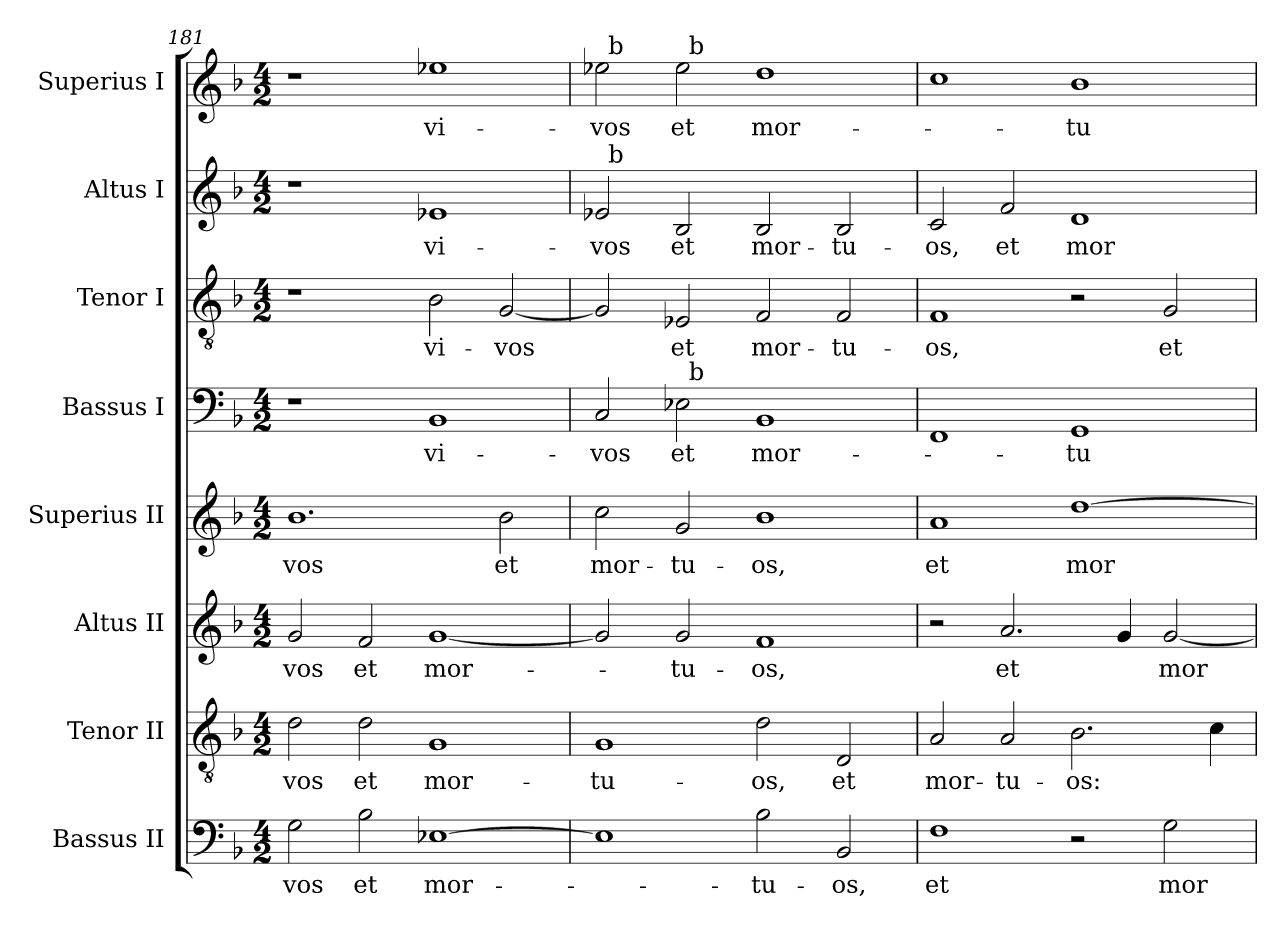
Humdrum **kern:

**kern	**text	**kern	**text	**kern	**text	**kern	**text	**kern	**text	**kern	**text	**kern	**text	**kern	**text
*part8	*part8	*part7	*part7	*part6	*part6	*part5	*part5	*part4	*part4	*part3	*part3	*part2	*part2	*part1	*part1
*staff8	*staff8	*staff7	*staff7	*staff6	*staff6	*staff5	*staff5	*staff4	*staff4	*staff3	*staff3	*staff2	*staff2	*staff1	*staff1
*I"Bassus II	*	*I"Tenor II	*	*I"Altus II	*	*I"Superius II	*	*I"Bassus I	*	*I"Tenor I	*	*I"Altus I	*	*I"Superius I	*
*I'B.	*	*I'T.	*	*I'A.	*	*I'S.	*	*I'B.	*	*I'T.	*	*I'A.	*	*I'S.	*
*clefF4	*	*clefGv2	*	*clefG2	*	*clefG2	*	*clefF4	*	*clefGv2	*	*clefG2	*	*clefG2	*
*	*	*ITrd7c12	*	*	*	*	*	*	*	*ITrd7c12	*	*	*	*	*
*k[b-]	*	*k[b-]	*	*k[b-]	*	*k[b-]	*	*k[b-]	*	*k[b-]	*	*k[b-]	*	*k[b-]	*
*d:	*	*d:	*	*d:	*	*d:	*	*d:	*	*d:	*	*d:	*	*d:	*
*M4/2	*	*M4/2	*	*M4/2	*	*M4/2	*	*M4/2	*	*M4/2	*	*M4/2	*	*M4/2	*
=181	=181	=181	=181	=181	=181	=181	=181	=181	=181	=181	=181	=181	=181	=181	=181
!	!LO:LY:b	!	!LO:LY:b	!	!LO:LY:b	!	!LO:LY:b	!	!	!	!	!	!	!	!
2G\	-vos	2D\	-vos	2g/	-vos	1.b-	-vos	1r	.	1r	.	1r	.	1r	.
!	!LO:LY:b	!	!LO:LY:b	!	!LO:LY:b	!	!	!	!	!	!	!	!	!	!
2B-\	et	2D\	et	2f/	et	.	.	.	.	.	.	.	.	.	.
!	!LO:LY:b	!	!LO:LY:b	!	!LO:LY:b	!	!	!	!LO:LY:b	!	!LO:LY:b	!	!LO:LY:b	!	!LO:LY:b
[>1E-X	mor-	1GG	mor-	[<1g	mor-	.	.	1BB-	vi-	2BB-\	vi-	1e-X	vi-	1ee-X	vi-
!	!	!	!	!	!	!	!LO:LY:b	!	!	!	!LO:LY:b	!	!	!	!
.	.	.	.	.	.	2b-\	et	.	.	[<2GG/	-vos	.	.	.	.
=182	=182	=182	=182	=182	=182	=182	=182	=182	=182	=182	=182	=182	=182	=182	=182
!	!	!	!LO:LY:b	!	!	!	!LO:LY:b	!	!LO:LY:b	!	!	!	!LO:LY:b	!	!LO:LY:b
*	*	*	*	*	*	*	*	*^	*	*	*	*^	*	*^	*
*	*	*	*	*	*	*	*	*	*	*	*	*	*	*	*	*	*^	*
1E-]	.	1GG	-tu-	2g/]	.	2cc\	mor-	2C/	2ryy	-vos	2GG/]	.	2e-/	32ryy	-vos	2ee-\	32ryy	2ryy	-vos
!	!	!	!	!	!	!	!	!	!	!	!	!	!	!	!	!	!LO:TX:a:t=b	!	!
!	!	!	!	!	!	!	!	!	!	!	!	!	!	!LO:TX:a:t=b	!	!	!	!	!
.	.	.	.	.	.	.	.	.	.	.	.	.	.	1ryy	.	.	1ryy	.	.
!	!	!	!	!	!LO:LY:b	!	!LO:LY:b	!	!	!LO:LY:b	!	!LO:LY:b	!	!	!LO:LY:b	!	!	!	!LO:LY:b
.	.	.	.	2g/	-tu-	2g/	-tu-	2E-\	32ryy	et	2EE-X/	et	2B-/	.	et	2ee-\	.	32ryy	et
!	!	!	!	!	!	!	!	!	!	!	!	!	!	!	!	!	!	!LO:TX:a:t=b	!
!	!	!	!	!	!	!	!	!	!LO:TX:a:t=b	!	!	!	!	!	!	!	!	!	!
.	.	.	.	.	.	.	.	.	1ryy	.	.	.	.	.	.	.	.	1ryy	.
!	!LO:LY:b	!	!LO:LY:b	!	!LO:LY:b	!	!LO:LY:b	!	!	!LO:LY:b	!	!LO:LY:b	!	!	!LO:LY:b	!	!	!	!LO:LY:b
2B-\	-tu-	2D\	-os,	1f	-os,	1b-	-os,	1BB-	.	mor-	2FF/	mor-	2B-/	.	mor-	1dd	.	.	mor-
.	.	.	.	.	.	.	.	.	.	.	.	.	.	2ryy	.	.	2ryy	.	.
!	!LO:LY:b	!	!LO:LY:b	!	!	!	!	!	!	!	!	!LO:LY:b	!	!	!LO:LY:b	!	!	!	!
2BB-/	-os,	2DD/	et	.	.	.	.	.	.	.	2FF/	-tu-	2B-/	.	-tu-	.	.	.	.
.	.	.	.	.	.	.	.	.	4...ryy	.	.	.	.	4...ryy	.	.	4...ryy	4...ryy	.
!!LO:PB:g=z
=183	=183	=183	=183	=183	=183	=183	=183	=183	=183	=183	=183	=183	=183	=183	=183	=183	=183	=183	=183
!	!LO:LY:b	!	!LO:LY:b	!	!	!	!LO:LY:b	!	!	!	!	!LO:LY:b	!	!	!LO:LY:b	!	!	!	!
*	*	*	*	*	*	*	*	*	*	*	*	*	*v	*v	*	*	*	*	*
*	*	*	*	*	*	*	*	*v	*v	*	*	*	*	*	*v	*v	*v	*
1F	et	2AA/	mor-	2r	.	1a	et	1FF	.	1FF	-os,	2c/	-os,	1cc	.
!	!	!	!LO:LY:b	!	!LO:LY:b	!	!	!	!	!	!	!	!LO:LY:b	!	!
.	.	2AA/	-tu-	2.a/	et	.	.	.	.	.	.	2f/	et	.	.
!	!	!	!LO:LY:b	!	!	!	!LO:LY:b	!	!LO:LY:b	!	!	!	!LO:LY:b	!	!LO:LY:b
2r	.	2.BB-\	-os:	.	.	[>1dd	mor-	1GG	-tu-	2r	.	1d	mor-	1b-	-tu-
.	.	.	.	4g/	.	.	.	.	.	.	.	.	.	.	.
!	!LO:LY:b	!	!	!	!LO:LY:b	!	!	!	!	!	!LO:LY:b	!	!	!	!
2G\	mor-	.	.	[<2g/	mor-	.	.	.	.	2GG/	et	.	.	.	.
.	.	4C\	.	.	.	.	.	.	.	.	.	.	.	.	.
=	=	=	=	=	=	=	=	=	=	=	=	=	=	=	=
*-	*-	*-	*-	*-	*-	*-	*-	*-	*-	*-	*-	*-	*-	*-	*-
